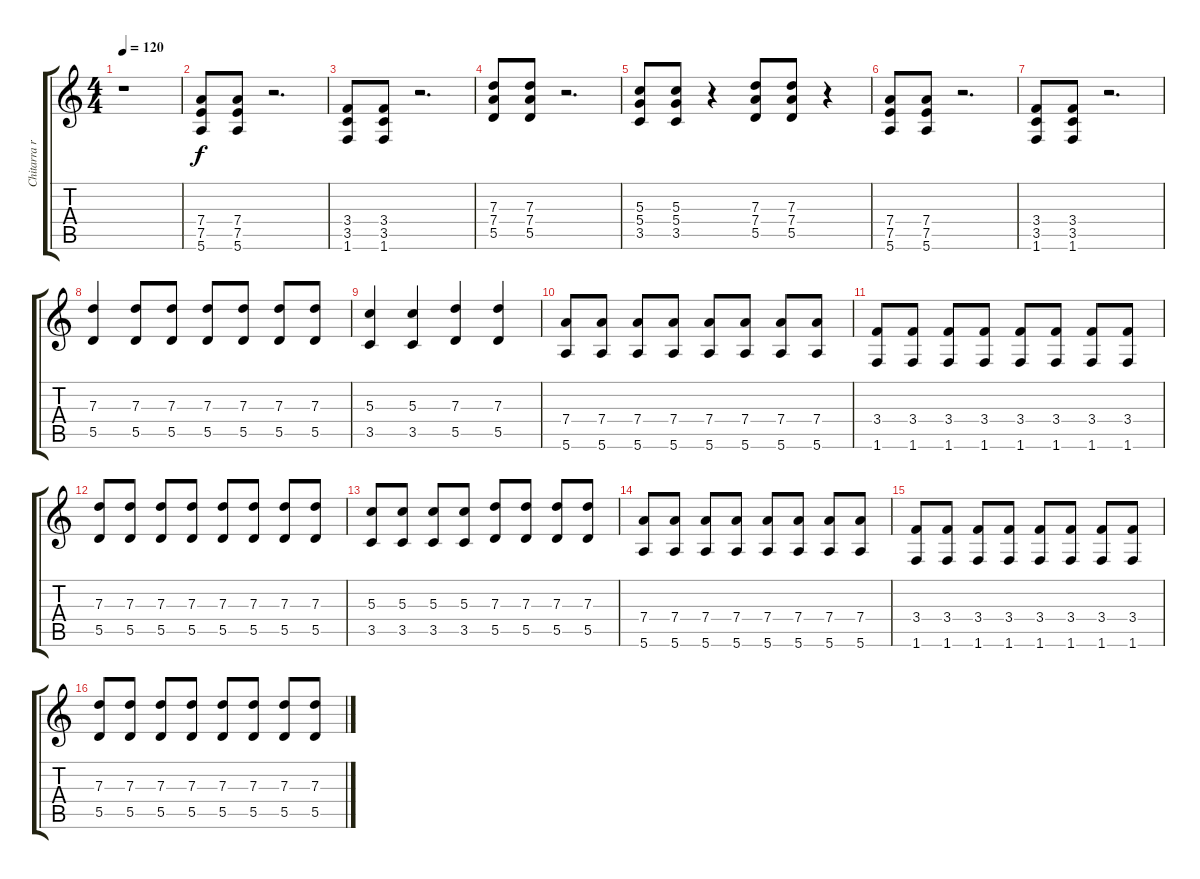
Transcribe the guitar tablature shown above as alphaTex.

\track ("Chitarra ritmica overdrive" "Chitarra r") {instrument overdrivenguitar}
\staff {score tabs}
\tuning (E4 B3 G3 D3 A2 E2) {hide}
\ts (4 4)
\tempo 120
\clef g2
\ks c
r.1{dy f} |
(7.4 7.5 5.6).8 (7.4 7.5 5.6).8 r.2{d} |
(3.4 3.5 1.6).8 (3.4 3.5 1.6).8 r.2{d} |
(7.3 7.4 5.5).8 (7.3 7.4 5.5).8 r.2{d} |
(5.3 5.4 3.5).8 (5.3 5.4 3.5).8 r.4 (7.3 7.4 5.5).8 (7.3 7.4 5.5).8 r.4 |
(7.4 7.5 5.6).8 (7.4 7.5 5.6).8 r.2{d} |
(3.4 3.5 1.6).8 (3.4 3.5 1.6).8 r.2{d} |
(7.3 5.5).4 (7.3 5.5).8 (7.3 5.5).8 (7.3 5.5).8 (7.3 5.5).8 (7.3 5.5).8 (7.3 5.5).8 |
(5.3 3.5).4 (5.3 3.5).4 (7.3 5.5).4 (7.3 5.5).4 |
(7.4 5.6).8 (7.4 5.6).8 (7.4 5.6).8 (7.4 5.6).8 (7.4 5.6).8 (7.4 5.6).8 (7.4 5.6).8 (7.4 5.6).8 |
(3.4 1.6).8 (3.4 1.6).8 (3.4 1.6).8 (3.4 1.6).8 (3.4 1.6).8 (3.4 1.6).8 (3.4 1.6).8 (3.4 1.6).8 |
(7.3 5.5).8 (7.3 5.5).8 (7.3 5.5).8 (7.3 5.5).8 (7.3 5.5).8 (7.3 5.5).8 (7.3 5.5).8 (7.3 5.5).8 |
(5.3 3.5).8 (5.3 3.5).8 (5.3 3.5).8 (5.3 3.5).8 (7.3 5.5).8 (7.3 5.5).8 (7.3 5.5).8 (7.3 5.5).8 |
(7.4 5.6).8 (7.4 5.6).8 (7.4 5.6).8 (7.4 5.6).8 (7.4 5.6).8 (7.4 5.6).8 (7.4 5.6).8 (7.4 5.6).8 |
(3.4 1.6).8 (3.4 1.6).8 (3.4 1.6).8 (3.4 1.6).8 (3.4 1.6).8 (3.4 1.6).8 (3.4 1.6).8 (3.4 1.6).8 |
(7.3 5.5).8 (7.3 5.5).8 (7.3 5.5).8 (7.3 5.5).8 (7.3 5.5).8 (7.3 5.5).8 (7.3 5.5).8 (7.3 5.5).8
